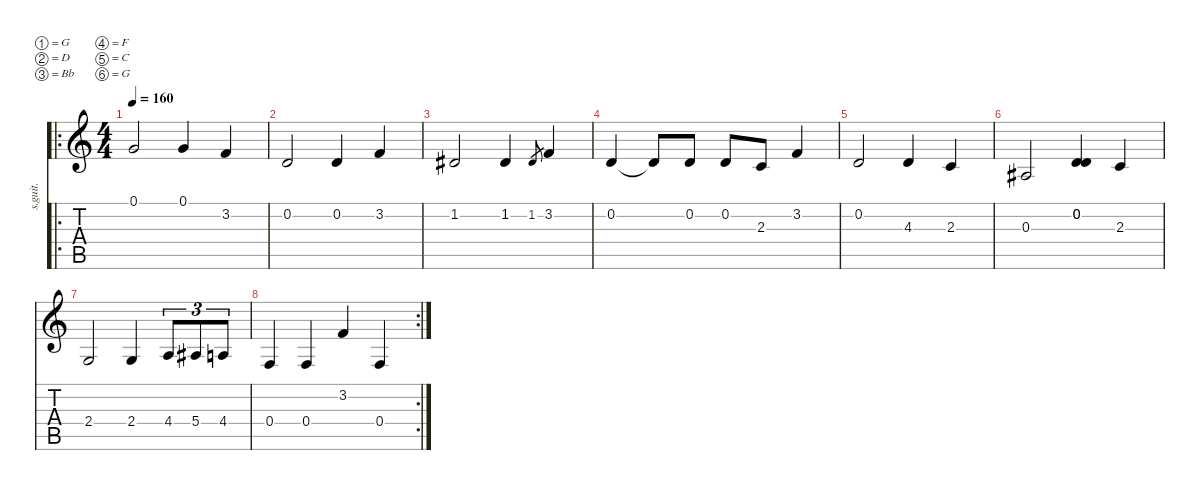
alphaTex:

\defaultSystemsLayout 4
\hideDynamics
\bracketExtendMode nobrackets
\otherSystemsTrackNameOrientation horizontal
\track ("Steel Guitar" "s.guit.") {instrument acousticguitarsteel}
\staff {score tabs}
\tuning (G3 D3 Bb2 F2 C2 G1)
\ro
\ts (4 4)
\tempo 160
\clef g2
\ks c
0.1.2{dy mf beam Up} 0.1.4{beam Up} 3.2.4{beam Up} |
0.2.2{beam Up} 0.2.4{beam Up} 3.2.4{beam Up} |
1.2{acc #}.2{beam Up} 1.2{acc #}.4{beam Up} 1.2{acc #}.8{gr beam Up} 3.2.4{beam Up} |
0.2.4{beam Up} 0.2{t}.8{beam Up} 0.2.8{beam Up} 0.2.8{beam Up} 2.3.8{beam Up} 3.2.4{beam Up} |
0.2.2{beam Up} 4.3.4{beam Up} 2.3.4{beam Up} |
0.3{acc #}.2{beam Up} (0.2 0.2).4{beam Up} 2.3.4{beam Up} |
2.4.2{beam Up} 2.4.4{beam Up} 4.4.8{tu (3 2) beam Up} 5.4{acc #}.8{tu (3 2) beam Up} 4.4.8{tu (3 2) beam Up} |
\rc 2
0.4.4{beam Up} 0.4.4{beam Up} 3.2.4{beam Up} 0.4.4{beam Up}
